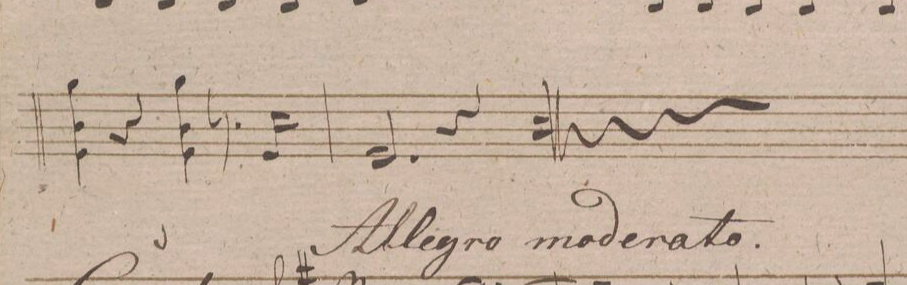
**kern	**dynam
*I"Violino 2do	*
*clefG2	*
*k[f#c#g#d#]	*
*met(c)	*
*M4/4	*
4gg#\ 4b\ 4e\	.
4r	.
4gg#\ 4b\ 4e\	.
8.r	.
16e/	.
=310	=310
2.e/	.
4r	.
==	==
*-	*-
